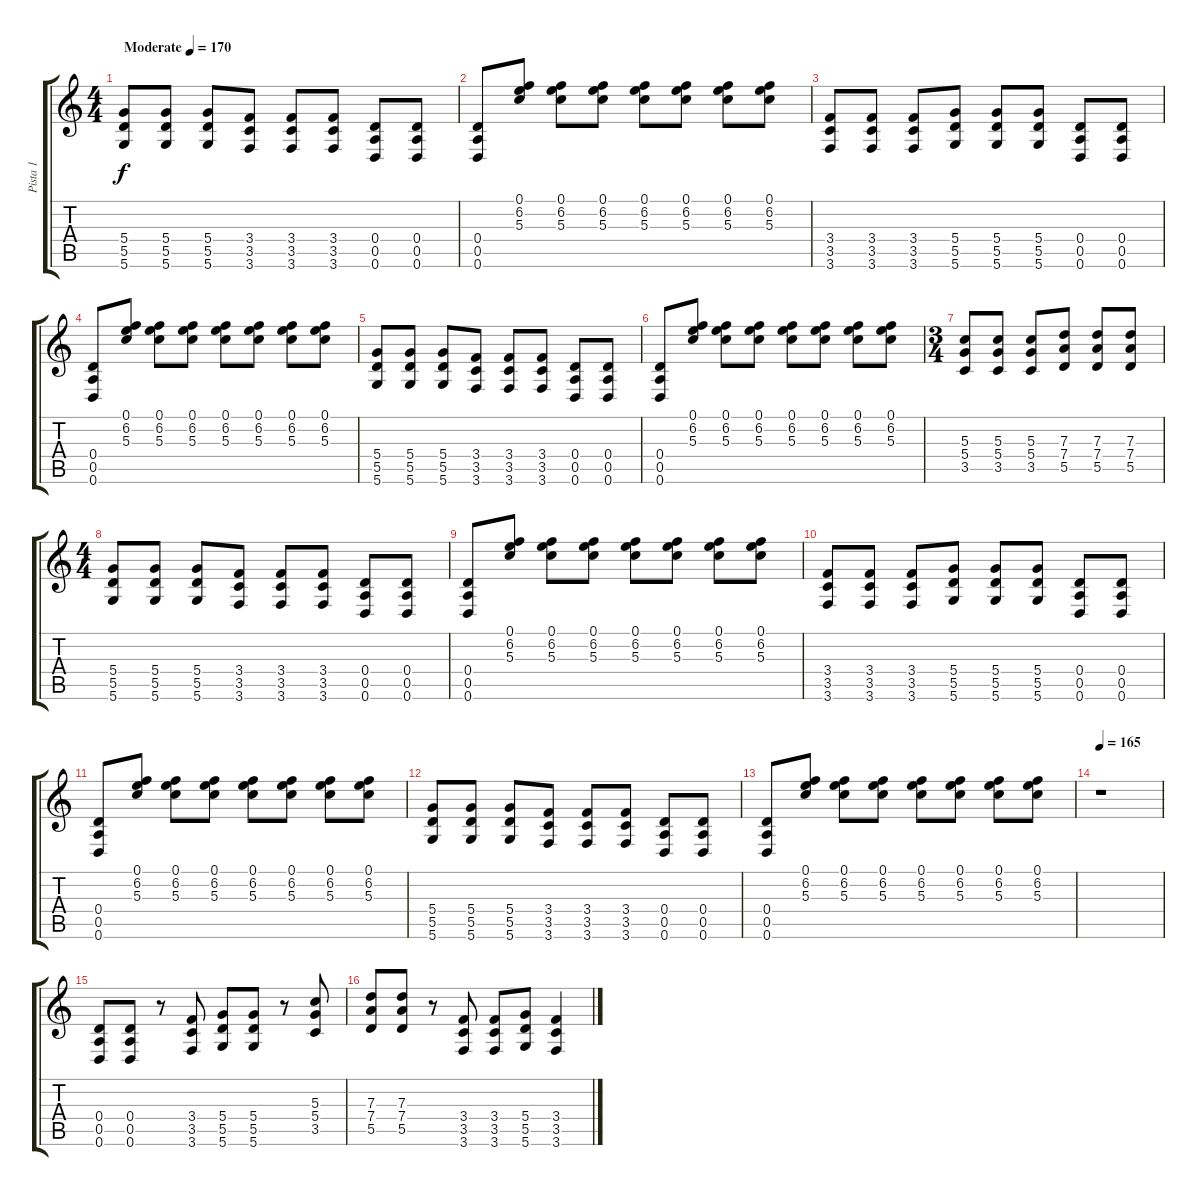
\track ("Pista 1" "Pista 1") {instrument distortionguitar}
\staff {score tabs}
\tuning (E4 B3 G3 D3 A2 D2) {hide}
\ts (4 4)
\tempo (170 "Moderate")
\clef g2
\ks c
(5.4 5.5 5.6).8{dy f instrument distortionguitar} (5.4 5.5 5.6).8 (5.4 5.5 5.6).8 (3.4 3.5 3.6).8 (3.4 3.5 3.6).8 (3.4 3.5 3.6).8 (0.4 0.5 0.6).8 (0.4 0.5 0.6).8 |
(0.4 0.5 0.6).8 (0.1 6.2 5.3).8 (0.1 6.2 5.3).8 (0.1 6.2 5.3).8 (0.1 6.2 5.3).8 (0.1 6.2 5.3).8 (0.1 6.2 5.3).8 (0.1 6.2 5.3).8 |
(3.4 3.5 3.6).8 (3.4 3.5 3.6).8 (3.4 3.5 3.6).8 (5.4 5.5 5.6).8 (5.4 5.5 5.6).8 (5.4 5.5 5.6).8 (0.4 0.5 0.6).8 (0.4 0.5 0.6).8 |
(0.4 0.5 0.6).8 (0.1 6.2 5.3).8 (0.1 6.2 5.3).8 (0.1 6.2 5.3).8 (0.1 6.2 5.3).8 (0.1 6.2 5.3).8 (0.1 6.2 5.3).8 (0.1 6.2 5.3).8 |
(5.4 5.5 5.6).8 (5.4 5.5 5.6).8 (5.4 5.5 5.6).8 (3.4 3.5 3.6).8 (3.4 3.5 3.6).8 (3.4 3.5 3.6).8 (0.4 0.5 0.6).8 (0.4 0.5 0.6).8 |
(0.4 0.5 0.6).8 (0.1 6.2 5.3).8 (0.1 6.2 5.3).8 (0.1 6.2 5.3).8 (0.1 6.2 5.3).8 (0.1 6.2 5.3).8 (0.1 6.2 5.3).8 (0.1 6.2 5.3).8 |
\ts (3 4)
(5.3 5.4 3.5).8 (5.3 5.4 3.5).8 (5.3 5.4 3.5).8 (7.3 7.4 5.5).8 (7.3 7.4 5.5).8 (7.3 7.4 5.5).8 |
\ts (4 4)
(5.4 5.5 5.6).8 (5.4 5.5 5.6).8 (5.4 5.5 5.6).8 (3.4 3.5 3.6).8 (3.4 3.5 3.6).8 (3.4 3.5 3.6).8 (0.4 0.5 0.6).8 (0.4 0.5 0.6).8 |
(0.4 0.5 0.6).8 (0.1 6.2 5.3).8 (0.1 6.2 5.3).8 (0.1 6.2 5.3).8 (0.1 6.2 5.3).8 (0.1 6.2 5.3).8 (0.1 6.2 5.3).8 (0.1 6.2 5.3).8 |
(3.4 3.5 3.6).8 (3.4 3.5 3.6).8 (3.4 3.5 3.6).8 (5.4 5.5 5.6).8 (5.4 5.5 5.6).8 (5.4 5.5 5.6).8 (0.4 0.5 0.6).8 (0.4 0.5 0.6).8 |
(0.4 0.5 0.6).8 (0.1 6.2 5.3).8 (0.1 6.2 5.3).8 (0.1 6.2 5.3).8 (0.1 6.2 5.3).8 (0.1 6.2 5.3).8 (0.1 6.2 5.3).8 (0.1 6.2 5.3).8 |
(5.4 5.5 5.6).8 (5.4 5.5 5.6).8 (5.4 5.5 5.6).8 (3.4 3.5 3.6).8 (3.4 3.5 3.6).8 (3.4 3.5 3.6).8 (0.4 0.5 0.6).8 (0.4 0.5 0.6).8 |
(0.4 0.5 0.6).8 (0.1 6.2 5.3).8 (0.1 6.2 5.3).8 (0.1 6.2 5.3).8 (0.1 6.2 5.3).8 (0.1 6.2 5.3).8 (0.1 6.2 5.3).8 (0.1 6.2 5.3).8 |
\tempo 165
r.1 |
(0.4 0.5 0.6).8 (0.4 0.5 0.6).8 r.8 (3.4 3.5 3.6).8 (5.4 5.5 5.6).8 (5.4 5.5 5.6).8 r.8 (5.3 5.4 3.5).8 |
(7.3 7.4 5.5).8 (7.3 7.4 5.5).8 r.8 (3.4 3.5 3.6).8 (3.4 3.5 3.6).8 (5.4 5.5 5.6).8 (3.4 3.5 3.6).4
